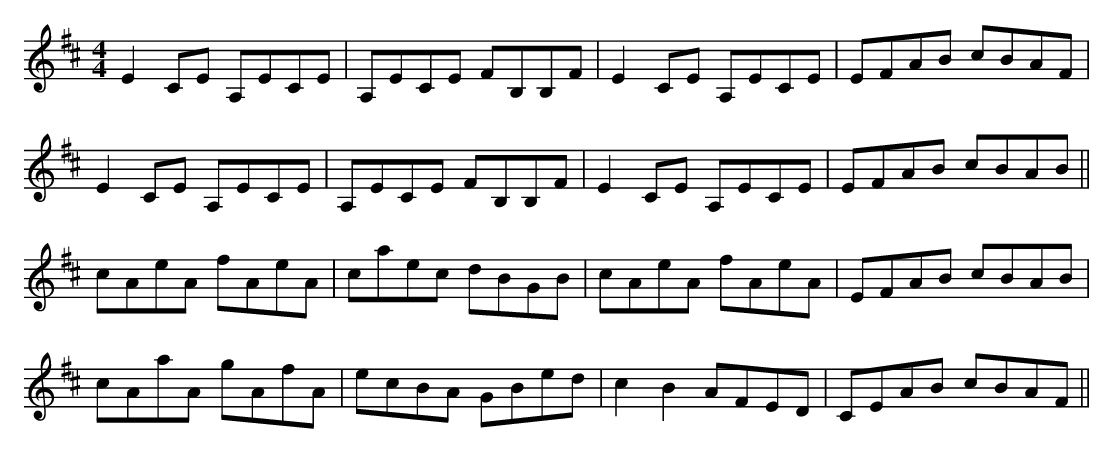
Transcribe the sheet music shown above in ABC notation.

X:1
M:4/4
K:D
E2CE A,ECE|A,ECE FB,B,F|E2CE A,ECE|EFAB cBAF|
E2CE A,ECE|A,ECE FB,B,F|E2CE A,ECE|EFAB cBAB||
cAeA fAeA|caec dBGB|cAeA fAeA|EFAB cBAB|
cAaA gAfA|ecBA GBed|c2B2 AFED|CEAB cBAF||
